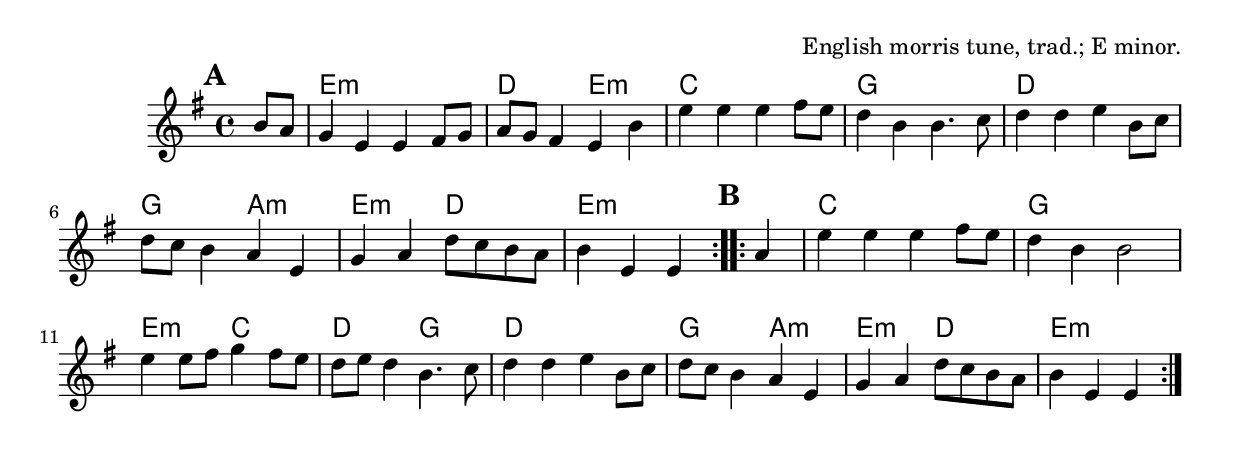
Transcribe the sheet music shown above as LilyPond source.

\version "2.18.2"
\include "util.ly"

\tocItem \markup "The Sheriff's Ride"

\score {
  <<
    \relative b' {
      \time 2/2
      \key e \minor

      \repeat volta 2 {
        \mark \default
        \partial 4 b8 a |
        g4 e e fis8 g |
        a8 g fis4 e b' |
        e4 e e fis8 e |
        d4 b b4. c8 |

        d4 d e b8 c |
        d8 c b4 a e |
        g4 a d8 c b a |
        b4 e, e
      }

      \repeat volta 2 {
        \mark \default
        a4 |
        e'4 e e fis8 e |
        d4 b b2 |
        e4 e8 fis g4 fis8 e |
        d8 e d4 b4. c8 |

        d4 d e b8 c |
        d8 c b4 a e |
        g4 a d8 c b a |
        b4 e, e
      }
    }

    \chords {
      \time 4/4
      \set chordChanges = ##t

      \repeat volta 2 {
        \partial 4 s4
        e1:m | d2 e2:m | c1 | g1 |
        d1 | g2 a2:m | e2:m d2 | e2:m e4:m
      }
      \repeat volta 2 {
        s4 |
        c1 | g1 | e2:m c2 | d2 g2 |
        d1 | g2 a2:m | e2:m d2 | e2:m e4:m
      }
    }
  >>

  \header {
    title = "The Sheriff's Ride"
    opus = "English morris tune, trad.; E minor."
  }
}
